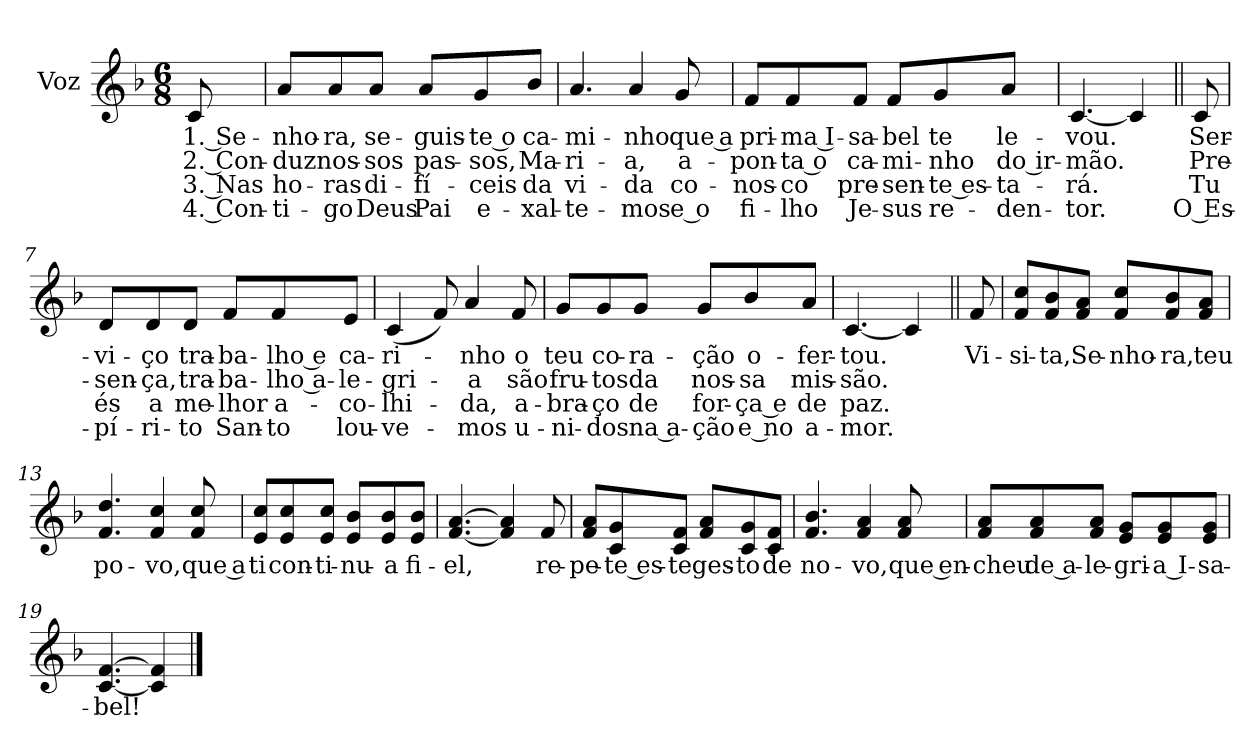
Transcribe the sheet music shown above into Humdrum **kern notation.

**kern	**text	**text	**text	**text
*part1	*part1	*part1	*part1	*part1
*staff1	*staff1	*staff1	*staff1	*staff1
*I"Voz	*	*	*	*
*I'Vo.	*	*	*	*
*clefG2	*	*	*	*
*k[b-]	*	*	*	*
*M6/8	*	*	*	*
*MM80	*	*	*	*
=1	=1	=1	=1	=1
!	!LO:LY:b	!LO:LY:b	!LO:LY:b	!LO:LY:b
8c/	1. Se-	2. Con-	3. Nas	4. Con-
=2	=2	=2	=2	=2
!	!LO:LY:b	!LO:LY:b	!LO:LY:b	!LO:LY:b
8a/L	-nho-	-duz	ho-	-ti-
!	!LO:LY:b	!LO:LY:b	!LO:LY:b	!LO:LY:b
8a/	-ra,	nos-	-ras	-go
!	!LO:LY:b	!LO:LY:b	!LO:LY:b	!LO:LY:b
8a/J	se-	-sos	di-	Deus
!	!LO:LY:b	!LO:LY:b	!LO:LY:b	!LO:LY:b
8a/L	-guis-	pas-	-fí-	Pai
!	!LO:LY:b	!LO:LY:b	!LO:LY:b	!LO:LY:b
8g/	-te o	-sos,	-ceis	e-
!	!LO:LY:b	!LO:LY:b	!LO:LY:b	!LO:LY:b
8b-/J	ca-	Ma-	da	-xal-
=3	=3	=3	=3	=3
!	!LO:LY:b	!LO:LY:b	!LO:LY:b	!LO:LY:b
4.a/	-mi-	-ri-	vi-	-te-
!	!LO:LY:b	!LO:LY:b	!LO:LY:b	!LO:LY:b
4a/	-nho	-a,	-da	-mos
!	!LO:LY:b	!LO:LY:b	!LO:LY:b	!LO:LY:b
8g/	que a	a-	co-	e o
=4	=4	=4	=4	=4
!	!LO:LY:b	!LO:LY:b	!LO:LY:b	!LO:LY:b
8f/L	pri-	-pon-	-nos-	fi-
!	!LO:LY:b	!LO:LY:b	!LO:LY:b	!LO:LY:b
8f/	-ma I-	-ta o	co	-lho
!	!LO:LY:b	!LO:LY:b	!LO:LY:b	!LO:LY:b
8f/J	-sa-	ca-	pre-	Je-
!	!LO:LY:b	!LO:LY:b	!LO:LY:b	!LO:LY:b
8f/L	-bel	-mi-	-sen-	-sus
!	!LO:LY:b	!LO:LY:b	!LO:LY:b	!LO:LY:b
8g/	te	-nho	-te es-	re-
!	!LO:LY:b	!LO:LY:b	!LO:LY:b	!LO:LY:b
8a/J	le-	do ir-	-ta-	-den-
=5	=5	=5	=5	=5
!	!LO:LY:b	!LO:LY:b	!LO:LY:b	!LO:LY:b
[4.c/	-vou.	-mão.	-rá.	-tor.
4c/]	.	.	.	.
!!LO:LB:g=z
=6||	=6||	=6||	=6||	=6||
!	!LO:LY:b	!LO:LY:b	!LO:LY:b	!LO:LY:b
8c/	Ser-	Pre-	Tu	O Es-
=7	=7	=7	=7	=7
!	!LO:LY:b	!LO:LY:b	!LO:LY:b	!LO:LY:b
8d/L	-vi-	-sen-	és	-pí-
!	!LO:LY:b	!LO:LY:b	!LO:LY:b	!LO:LY:b
8d/	-ço	-ça,	a	-ri-
!	!LO:LY:b	!LO:LY:b	!LO:LY:b	!LO:LY:b
8d/J	tra-	tra-	me-	-to
!	!LO:LY:b	!LO:LY:b	!LO:LY:b	!LO:LY:b
8f/L	-ba-	-ba-	-lhor	San-
!	!LO:LY:b	!LO:LY:b	!LO:LY:b	!LO:LY:b
8f/	-lho e	-lho a-	a-	-to
!	!LO:LY:b	!LO:LY:b	!LO:LY:b	!LO:LY:b
8e/J	ca-	-le-	-co-	lou-
=8	=8	=8	=8	=8
!	!LO:LY:b	!LO:LY:b	!LO:LY:b	!LO:LY:b
(<4c/	-ri-	-gri-	-lhi-	-ve-
8f/)	.	.	.	.
!	!LO:LY:b	!LO:LY:b	!LO:LY:b	!LO:LY:b
4a/	-nho	-a	-da,	-mos
!	!LO:LY:b	!LO:LY:b	!LO:LY:b	!LO:LY:b
8f/	o	são	a-	u-
=9	=9	=9	=9	=9
!	!LO:LY:b	!LO:LY:b	!LO:LY:b	!LO:LY:b
8g/L	teu	fru-	-bra-	-ni-
!	!LO:LY:b	!LO:LY:b	!LO:LY:b	!LO:LY:b
8g/	co-	-tos	-ço	-dos
!	!LO:LY:b	!LO:LY:b	!LO:LY:b	!LO:LY:b
8g/J	-ra-	da	de	na a-
!	!LO:LY:b	!LO:LY:b	!LO:LY:b	!LO:LY:b
8g/L	-ção	nos-	for-	-ção
!	!LO:LY:b	!LO:LY:b	!LO:LY:b	!LO:LY:b
8b-/	o-	-sa	-ça e	e no
!	!LO:LY:b	!LO:LY:b	!LO:LY:b	!LO:LY:b
8a/J	-fer-	mis-	de	a-
=10	=10	=10	=10	=10
!	!LO:LY:b	!LO:LY:b	!LO:LY:b	!LO:LY:b
[4.c/	-tou.	-são.	paz.	-mor.
4c/]	.	.	.	.
!!LO:LB:g=z
=11||	=11||	=11||	=11||	=11||
!	!LO:LY:b	!	!	!
8f/	Vi-	.	.	.
=12	=12	=12	=12	=12
!	!LO:LY:b	!	!	!
8f/ 8cc/L	-si-	.	.	.
!	!LO:LY:b	!	!	!
8f/ 8b-/	-ta,	.	.	.
!	!LO:LY:b	!	!	!
8f/ 8a/J	Se-	.	.	.
!	!LO:LY:b	!	!	!
8f/ 8cc/L	-nho-	.	.	.
!	!LO:LY:b	!	!	!
8f/ 8b-/	-ra,	.	.	.
!	!LO:LY:b	!	!	!
8f/ 8a/J	teu	.	.	.
=13	=13	=13	=13	=13
!	!LO:LY:b	!	!	!
4.f/ 4.dd/	po-	.	.	.
!	!LO:LY:b	!	!	!
4f/ 4cc/	-vo,	.	.	.
!	!LO:LY:b	!	!	!
8f/ 8cc/	que a	.	.	.
=14	=14	=14	=14	=14
!	!LO:LY:b	!	!	!
8e/ 8cc/L	ti	.	.	.
!	!LO:LY:b	!	!	!
8e/ 8cc/	con-	.	.	.
!	!LO:LY:b	!	!	!
8e/ 8cc/J	-ti-	.	.	.
!	!LO:LY:b	!	!	!
8e/ 8b-/L	-nu-	.	.	.
!	!LO:LY:b	!	!	!
8e/ 8b-/	-a	.	.	.
!	!LO:LY:b	!	!	!
8e/ 8b-/J	fi-	.	.	.
=15	=15	=15	=15	=15
!	!LO:LY:b	!	!	!
[4.f/ [4.a/	-el,	.	.	.
4f/] 4a/]	.	.	.	.
!	!LO:LY:b	!	!	!
8f/	re-	.	.	.
!!LO:LB:g=z
=16	=16	=16	=16	=16
!	!LO:LY:b	!	!	!
8f/ 8a/L	-pe-	.	.	.
!	!LO:LY:b	!	!	!
8c/ 8g/	-te es-	.	.	.
!	!LO:LY:b	!	!	!
8c/ 8f/J	-te	.	.	.
!	!LO:LY:b	!	!	!
8f/ 8a/L	ges-	.	.	.
!	!LO:LY:b	!	!	!
8c/ 8g/	-to	.	.	.
!	!LO:LY:b	!	!	!
8c/ 8f/J	de	.	.	.
=17	=17	=17	=17	=17
!	!LO:LY:b	!	!	!
4.f/ 4.b-/	no-	.	.	.
!	!LO:LY:b	!	!	!
4f/ 4a/	-vo,	.	.	.
!	!LO:LY:b	!	!	!
8f/ 8a/	que en-	.	.	.
=18	=18	=18	=18	=18
!	!LO:LY:b	!	!	!
8f/ 8a/L	-cheu	.	.	.
!	!LO:LY:b	!	!	!
8f/ 8a/	de a-	.	.	.
!	!LO:LY:b	!	!	!
8f/ 8a/J	-le-	.	.	.
!	!LO:LY:b	!	!	!
8e/ 8g/L	-gri-	.	.	.
!	!LO:LY:b	!	!	!
8e/ 8g/	-a I-	.	.	.
!	!LO:LY:b	!	!	!
8e/ 8g/J	-sa-	.	.	.
=19	=19	=19	=19	=19
!	!LO:LY:b	!	!	!
[4.c/ [4.f/	-bel!	.	.	.
4c/] 4f/]	.	.	.	.
==	==	==	==	==
*-	*-	*-	*-	*-
